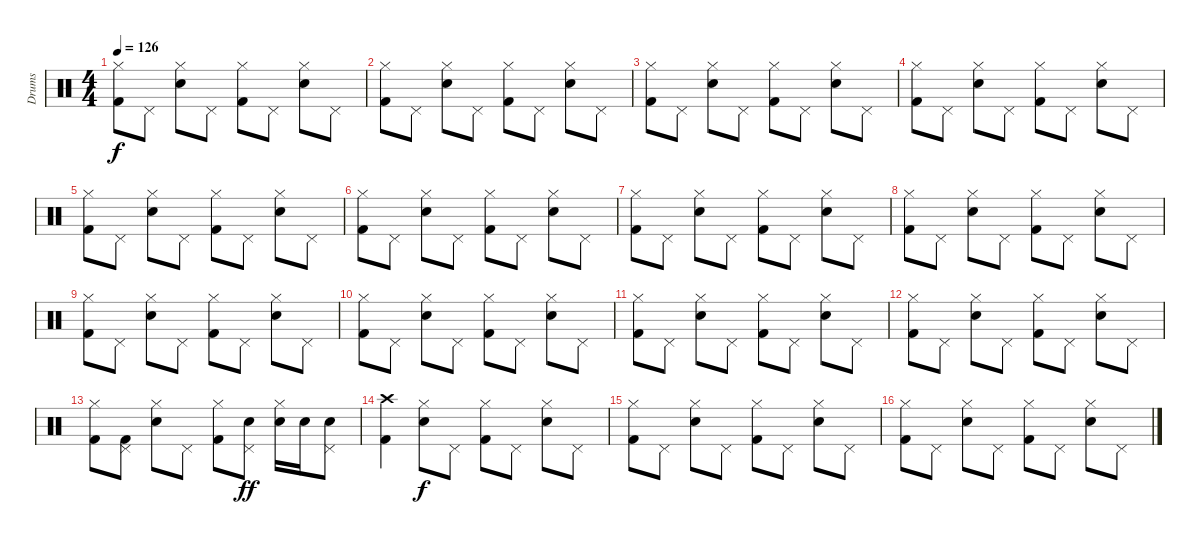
\track ("Drums" "Drums") {instrument percussion}
\staff {score}
\articulation defaults
\ts (4 4)
\tempo 126
\clef neutral
\ks c
("Hi-Hat (closed)" "Kick (hit) 2").8{dy f} "Pedal Hi-Hat (hit)".8 ("Hi-Hat (closed)" "Electric Snare (hit)").8 "Pedal Hi-Hat (hit)".8 ("Hi-Hat (closed)" "Kick (hit) 2").8 "Pedal Hi-Hat (hit)".8 ("Hi-Hat (closed)" "Electric Snare (hit)").8 "Pedal Hi-Hat (hit)".8 |
("Hi-Hat (closed)" "Kick (hit) 2").8 "Pedal Hi-Hat (hit)".8 ("Hi-Hat (closed)" "Electric Snare (hit)").8 "Pedal Hi-Hat (hit)".8 ("Hi-Hat (closed)" "Kick (hit) 2").8 "Pedal Hi-Hat (hit)".8 ("Hi-Hat (closed)" "Electric Snare (hit)").8 "Pedal Hi-Hat (hit)".8 |
("Hi-Hat (closed)" "Kick (hit) 2").8 "Pedal Hi-Hat (hit)".8 ("Hi-Hat (closed)" "Electric Snare (hit)").8 "Pedal Hi-Hat (hit)".8 ("Hi-Hat (closed)" "Kick (hit) 2").8 "Pedal Hi-Hat (hit)".8 ("Hi-Hat (closed)" "Electric Snare (hit)").8 "Pedal Hi-Hat (hit)".8 |
("Hi-Hat (closed)" "Kick (hit) 2").8 "Pedal Hi-Hat (hit)".8 ("Hi-Hat (closed)" "Electric Snare (hit)").8 "Pedal Hi-Hat (hit)".8 ("Hi-Hat (closed)" "Kick (hit) 2").8 "Pedal Hi-Hat (hit)".8 ("Hi-Hat (closed)" "Electric Snare (hit)").8 "Pedal Hi-Hat (hit)".8 |
("Hi-Hat (closed)" "Kick (hit) 2").8 "Pedal Hi-Hat (hit)".8 ("Hi-Hat (closed)" "Electric Snare (hit)").8 "Pedal Hi-Hat (hit)".8 ("Hi-Hat (closed)" "Kick (hit) 2").8 "Pedal Hi-Hat (hit)".8 ("Hi-Hat (closed)" "Electric Snare (hit)").8 "Pedal Hi-Hat (hit)".8 |
("Hi-Hat (closed)" "Kick (hit) 2").8 "Pedal Hi-Hat (hit)".8 ("Hi-Hat (closed)" "Electric Snare (hit)").8 "Pedal Hi-Hat (hit)".8 ("Hi-Hat (closed)" "Kick (hit) 2").8 "Pedal Hi-Hat (hit)".8 ("Hi-Hat (closed)" "Electric Snare (hit)").8 "Pedal Hi-Hat (hit)".8 |
("Hi-Hat (closed)" "Kick (hit) 2").8 "Pedal Hi-Hat (hit)".8 ("Hi-Hat (closed)" "Electric Snare (hit)").8 "Pedal Hi-Hat (hit)".8 ("Hi-Hat (closed)" "Kick (hit) 2").8 "Pedal Hi-Hat (hit)".8 ("Hi-Hat (closed)" "Electric Snare (hit)").8 "Pedal Hi-Hat (hit)".8 |
("Hi-Hat (closed)" "Kick (hit) 2").8 "Pedal Hi-Hat (hit)".8 ("Hi-Hat (closed)" "Electric Snare (hit)").8 "Pedal Hi-Hat (hit)".8 ("Hi-Hat (closed)" "Kick (hit) 2").8 "Pedal Hi-Hat (hit)".8 ("Hi-Hat (closed)" "Electric Snare (hit)").8 "Pedal Hi-Hat (hit)".8 |
("Hi-Hat (closed)" "Kick (hit) 2").8 "Pedal Hi-Hat (hit)".8 ("Hi-Hat (closed)" "Electric Snare (hit)").8 "Pedal Hi-Hat (hit)".8 ("Hi-Hat (closed)" "Kick (hit) 2").8 "Pedal Hi-Hat (hit)".8 ("Hi-Hat (closed)" "Electric Snare (hit)").8 "Pedal Hi-Hat (hit)".8 |
("Hi-Hat (closed)" "Kick (hit) 2").8 "Pedal Hi-Hat (hit)".8 ("Hi-Hat (closed)" "Electric Snare (hit)").8 "Pedal Hi-Hat (hit)".8 ("Hi-Hat (closed)" "Kick (hit) 2").8 "Pedal Hi-Hat (hit)".8 ("Hi-Hat (closed)" "Electric Snare (hit)").8 "Pedal Hi-Hat (hit)".8 |
("Hi-Hat (closed)" "Kick (hit) 2").8 "Pedal Hi-Hat (hit)".8 ("Hi-Hat (closed)" "Electric Snare (hit)").8 "Pedal Hi-Hat (hit)".8 ("Hi-Hat (closed)" "Kick (hit) 2").8 "Pedal Hi-Hat (hit)".8 ("Hi-Hat (closed)" "Electric Snare (hit)").8 "Pedal Hi-Hat (hit)".8 |
("Hi-Hat (closed)" "Kick (hit) 2").8 "Pedal Hi-Hat (hit)".8 ("Hi-Hat (closed)" "Electric Snare (hit)").8 "Pedal Hi-Hat (hit)".8 ("Hi-Hat (closed)" "Kick (hit) 2").8 "Pedal Hi-Hat (hit)".8 ("Hi-Hat (closed)" "Electric Snare (hit)").8 "Pedal Hi-Hat (hit)".8 |
("Hi-Hat (closed)" "Kick (hit) 2").8 ("Pedal Hi-Hat (hit)" "Kick (hit) 2").8 ("Hi-Hat (closed)" "Electric Snare (hit)").8 "Pedal Hi-Hat (hit)".8 ("Hi-Hat (closed)" "Kick (hit) 2").8 ("Pedal Hi-Hat (hit)" "Snare (hit) 2").8{dy ff} ("Hi-Hat (closed)" "Snare (hit) 2").16 "Snare (hit) 2".16 ("Pedal Hi-Hat (hit)" "Snare (hit) 2").8 |
("Crash high (hit)" "Kick (hit) 2").4 ("Hi-Hat (closed)" "Electric Snare (hit)").8{dy f} "Pedal Hi-Hat (hit)".8 ("Hi-Hat (closed)" "Kick (hit) 2").8 "Pedal Hi-Hat (hit)".8 ("Hi-Hat (closed)" "Electric Snare (hit)").8 "Pedal Hi-Hat (hit)".8 |
("Hi-Hat (closed)" "Kick (hit) 2").8 "Pedal Hi-Hat (hit)".8 ("Hi-Hat (closed)" "Electric Snare (hit)").8 "Pedal Hi-Hat (hit)".8 ("Hi-Hat (closed)" "Kick (hit) 2").8 "Pedal Hi-Hat (hit)".8 ("Hi-Hat (closed)" "Electric Snare (hit)").8 "Pedal Hi-Hat (hit)".8 |
("Hi-Hat (closed)" "Kick (hit) 2").8 "Pedal Hi-Hat (hit)".8 ("Hi-Hat (closed)" "Electric Snare (hit)").8 "Pedal Hi-Hat (hit)".8 ("Hi-Hat (closed)" "Kick (hit) 2").8 "Pedal Hi-Hat (hit)".8 ("Hi-Hat (closed)" "Electric Snare (hit)").8 "Pedal Hi-Hat (hit)".8
